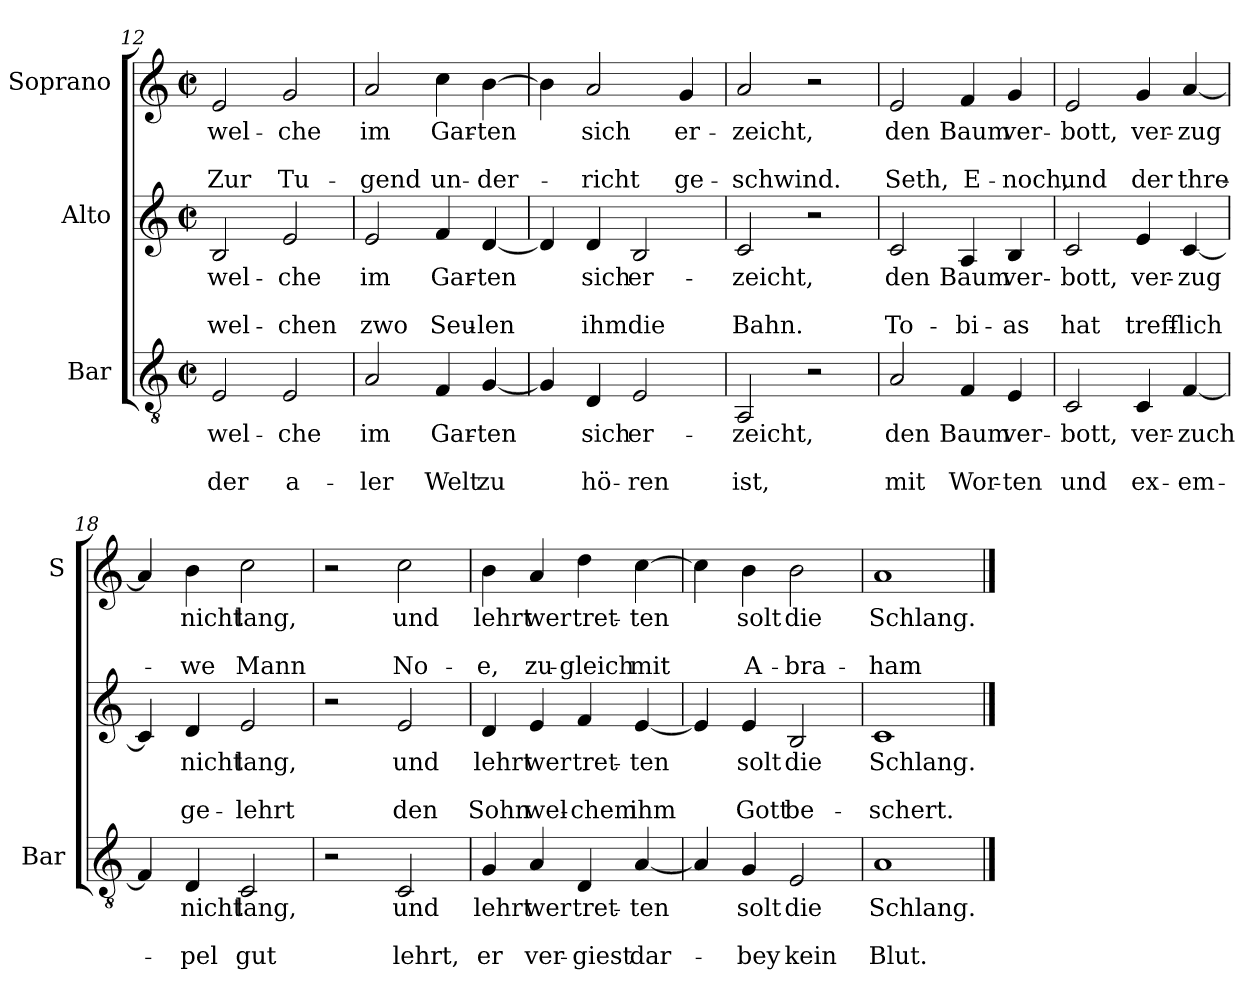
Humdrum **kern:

**kern	**text	**text	**text	**kern	**text	**text	**text	**kern	**text	**text	**text
*part3	*part3	*part3	*part3	*part2	*part2	*part2	*part2	*part1	*part1	*part1	*part1
*staff3	*staff3	*staff3	*staff3	*staff2	*staff2	*staff2	*staff2	*staff1	*staff1	*staff1	*staff1
*I"Bar	*	*	*	*I"Alto	*	*	*	*I"Soprano	*	*	*
*I'Bar	*	*	*	*	*	*	*	*I'S	*	*	*
!!LO:PB:g=z
*clefGv2	*	*	*	*clefG2	*	*	*	*clefG2	*	*	*
*k[]	*	*	*	*k[]	*	*	*	*k[]	*	*	*
*C:	*	*	*	*C:	*	*	*	*C:	*	*	*
*M2/2	*	*	*	*M2/2	*	*	*	*M2/2	*	*	*
*met(c|)	*	*	*	*met(c|)	*	*	*	*met(c|)	*	*	*
=12	=12	=12	=12	=12	=12	=12	=12	=12	=12	=12	=12
!	!LO:LY:b	!	!LO:LY:b	!	!LO:LY:b	!	!LO:LY:b	!	!LO:LY:b	!	!LO:LY:b
2E/	wel-	.	der	2B/	wel-	.	wel-	2e/	wel-	.	Zur
!	!LO:LY:b	!	!LO:LY:b	!	!LO:LY:b	!	!LO:LY:b	!	!LO:LY:b	!	!LO:LY:b
2E/	-che	.	a-	2e/	-che	.	-chen	2g/	-che	.	Tu-
=13	=13	=13	=13	=13	=13	=13	=13	=13	=13	=13	=13
!	!LO:LY:b	!	!LO:LY:b	!	!LO:LY:b	!	!LO:LY:b	!	!LO:LY:b	!	!LO:LY:b
2A/	im	.	-ler	2e/	im	.	zwo	2a/	im	.	-gend
!	!LO:LY:b	!	!LO:LY:b	!	!LO:LY:b	!	!LO:LY:b	!	!LO:LY:b	!	!LO:LY:b
4F/	Gar-	.	Welt	4f/	Gar-	.	Seu-	4cc\	Gar-	.	un-
!	!LO:LY:b	!	!LO:LY:b	!	!LO:LY:b	!	!LO:LY:b	!	!LO:LY:b	!	!LO:LY:b
[4G/	-ten	.	zu	[4d/	-ten	.	-len	[4b\	-ten	.	-der-
=14	=14	=14	=14	=14	=14	=14	=14	=14	=14	=14	=14
4G/]	.	.	.	4d/]	.	.	.	4b\]	.	.	.
!	!LO:LY:b	!	!LO:LY:b	!	!LO:LY:b	!	!LO:LY:b	!	!LO:LY:b	!	!LO:LY:b
4D/	sich	.	hö-	4d/	sich	.	ihm	2a/	sich	.	-richt
!	!LO:LY:b	!	!LO:LY:b	!	!LO:LY:b	!	!LO:LY:b	!	!	!	!
2E/	er-	.	-ren	2B/	er-	.	die	.	.	.	.
!	!	!	!	!	!	!	!	!	!LO:LY:b	!	!LO:LY:b
.	.	.	.	.	.	.	.	4g/	er-	.	ge-
=15	=15	=15	=15	=15	=15	=15	=15	=15	=15	=15	=15
!	!LO:LY:b	!	!LO:LY:b	!	!LO:LY:b	!	!LO:LY:b	!	!LO:LY:b	!	!LO:LY:b
2AA/	-zeicht,	.	ist,	2c/	-zeicht,	.	Bahn.	2a/	-zeicht,	.	-schwind.
2r	.	.	.	2r	.	.	.	2r	.	.	.
=16	=16	=16	=16	=16	=16	=16	=16	=16	=16	=16	=16
!	!LO:LY:b	!	!LO:LY:b	!	!LO:LY:b	!	!LO:LY:b	!	!LO:LY:b	!	!LO:LY:b
2A/	den	.	mit	2c/	den	.	To-	2e/	den	.	Seth,
!	!LO:LY:b	!	!LO:LY:b	!	!LO:LY:b	!	!LO:LY:b	!	!LO:LY:b	!	!LO:LY:b
4F/	Baum	.	Wor-	4A/	Baum	.	-bi-	4f/	Baum	.	E-
!	!LO:LY:b	!	!LO:LY:b	!	!LO:LY:b	!	!LO:LY:b	!	!LO:LY:b	!	!LO:LY:b
4E/	ver-	.	-ten	4B/	ver-	.	-as	4g/	ver-	.	-noch,
!!LO:LB:g=z
=17	=17	=17	=17	=17	=17	=17	=17	=17	=17	=17	=17
!	!LO:LY:b	!	!LO:LY:b	!	!LO:LY:b	!	!LO:LY:b	!	!LO:LY:b	!	!LO:LY:b
2C/	-bott,	.	und	2c/	-bott,	.	hat	2e/	-bott,	.	und
!	!LO:LY:b	!	!LO:LY:b	!	!LO:LY:b	!	!LO:LY:b	!	!LO:LY:b	!	!LO:LY:b
4C/	ver-	.	ex-	4e/	ver-	.	treff-	4g/	ver-	.	der
!	!LO:LY:b	!	!LO:LY:b	!	!LO:LY:b	!	!LO:LY:b	!	!LO:LY:b	!	!LO:LY:b
[4F/	-zuch	.	-em-	[4c/	-zug	.	-lich	[4a/	-zug	.	thre-
=18	=18	=18	=18	=18	=18	=18	=18	=18	=18	=18	=18
4F/]	.	.	.	4c/]	.	.	.	4a/]	.	.	.
!	!LO:LY:b	!	!LO:LY:b	!	!LO:LY:b	!	!LO:LY:b	!	!LO:LY:b	!	!LO:LY:b
4D/	nicht	.	-pel	4d/	nicht	.	ge-	4b\	nicht	.	-we
!	!LO:LY:b	!	!LO:LY:b	!	!LO:LY:b	!	!LO:LY:b	!	!LO:LY:b	!	!LO:LY:b
2C/	lang,	.	gut	2e/	lang,	.	-lehrt	2cc\	lang,	.	Mann
=19	=19	=19	=19	=19	=19	=19	=19	=19	=19	=19	=19
2r	.	.	.	2r	.	.	.	2r	.	.	.
!	!LO:LY:b	!	!LO:LY:b	!	!LO:LY:b	!	!LO:LY:b	!	!LO:LY:b	!	!LO:LY:b
2C/	und	.	lehrt,	2e/	und	.	den	2cc\	und	.	No-
=20	=20	=20	=20	=20	=20	=20	=20	=20	=20	=20	=20
!	!LO:LY:b	!	!LO:LY:b	!	!LO:LY:b	!	!LO:LY:b	!	!LO:LY:b	!	!LO:LY:b
4G/	lehrt	.	er	4d/	lehrt	.	Sohn	4b\	lehrt	.	-e,
!	!LO:LY:b	!	!LO:LY:b	!	!LO:LY:b	!	!LO:LY:b	!	!LO:LY:b	!	!LO:LY:b
4A/	wer	.	ver-	4e/	wer	.	wel-	4a/	wer	.	zu-
!	!LO:LY:b	!	!LO:LY:b	!	!LO:LY:b	!	!LO:LY:b	!	!LO:LY:b	!	!LO:LY:b
4D/	tret-	.	-giest	4f/	tret-	.	-chem	4dd\	tret-	.	-gleich
!	!LO:LY:b	!	!LO:LY:b	!	!LO:LY:b	!	!LO:LY:b	!	!LO:LY:b	!	!LO:LY:b
[4A/	-ten	.	dar-	[4e/	-ten	.	ihm	[4cc\	-ten	.	mit
=21	=21	=21	=21	=21	=21	=21	=21	=21	=21	=21	=21
4A/]	.	.	.	4e/]	.	.	.	4cc\]	.	.	.
!	!LO:LY:b	!	!LO:LY:b	!	!LO:LY:b	!	!LO:LY:b	!	!LO:LY:b	!	!LO:LY:b
4G/	solt	.	-bey	4e/	solt	.	Gott	4b\	solt	.	A-
!	!LO:LY:b	!	!LO:LY:b	!	!LO:LY:b	!	!LO:LY:b	!	!LO:LY:b	!	!LO:LY:b
2E/	die	.	kein	2B/	die	.	be-	2b\	die	.	-bra-
=22	=22	=22	=22	=22	=22	=22	=22	=22	=22	=22	=22
!	!LO:LY:b	!	!LO:LY:b	!	!LO:LY:b	!	!LO:LY:b	!	!LO:LY:b	!	!LO:LY:b
1A	Schlang.	.	Blut.	1c	Schlang.	.	-schert.	1a	Schlang.	.	-ham
==	==	==	==	==	==	==	==	==	==	==	==
*-	*-	*-	*-	*-	*-	*-	*-	*-	*-	*-	*-
